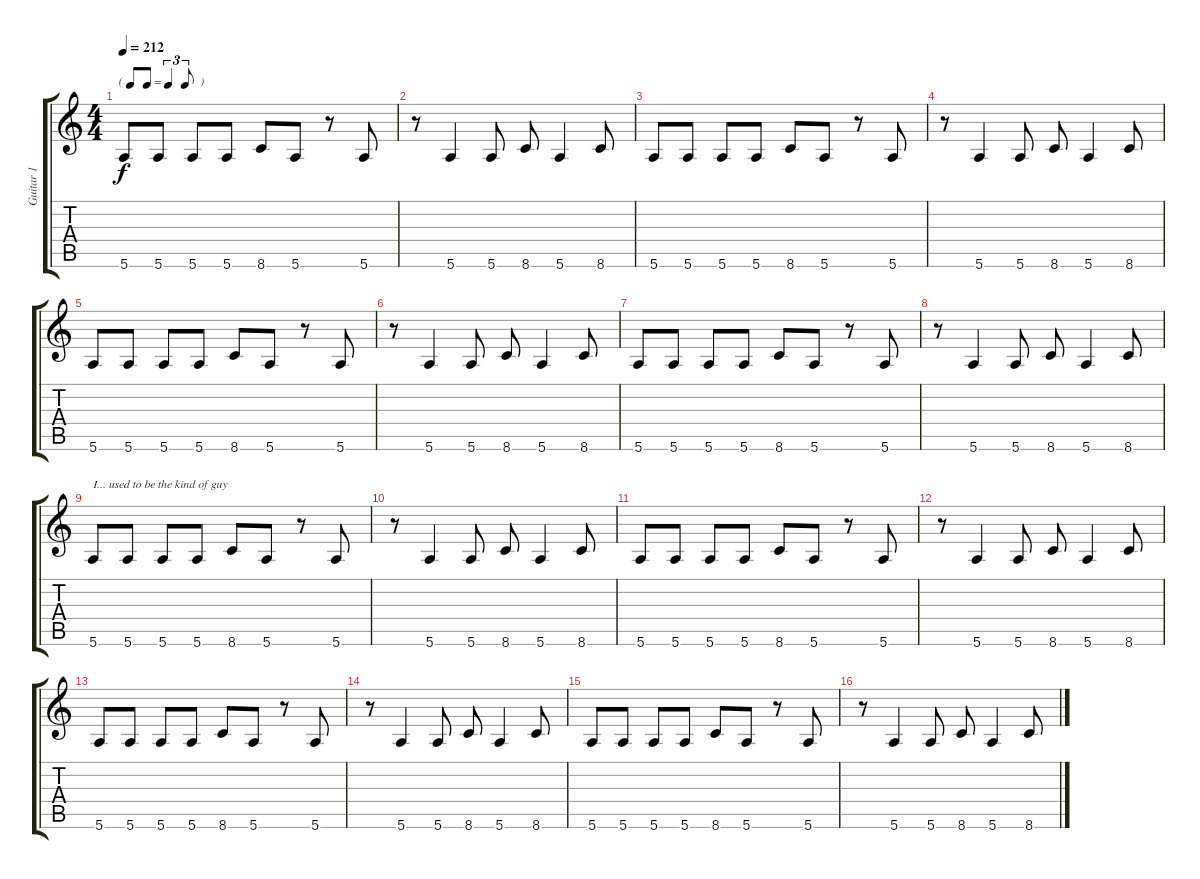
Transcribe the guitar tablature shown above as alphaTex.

\track ("Guitar 1" "Guitar 1") {instrument distortionguitar}
\staff {score tabs}
\tuning (E4 B3 G3 D3 A2 E2) {hide}
\ts (4 4)
\tf triplet8th
\tempo 212
\clef g2
\ks c
5.6.8{dy f instrument distortionguitar} 5.6.8 5.6.8 5.6.8 8.6.8 5.6.8 r.8 5.6.8 |
r.8 5.6.4 5.6.8 8.6.8 5.6.4 8.6.8 |
5.6.8 5.6.8 5.6.8 5.6.8 8.6.8 5.6.8 r.8 5.6.8 |
r.8 5.6.4 5.6.8 8.6.8 5.6.4 8.6.8 |
5.6.8 5.6.8 5.6.8 5.6.8 8.6.8 5.6.8 r.8 5.6.8 |
r.8 5.6.4 5.6.8 8.6.8 5.6.4 8.6.8 |
5.6.8 5.6.8 5.6.8 5.6.8 8.6.8 5.6.8 r.8 5.6.8 |
r.8 5.6.4 5.6.8 8.6.8 5.6.4 8.6.8 |
5.6.8{txt "I... used to be the kind of guy"} 5.6.8 5.6.8 5.6.8 8.6.8 5.6.8 r.8 5.6.8 |
r.8 5.6.4 5.6.8 8.6.8 5.6.4 8.6.8 |
5.6.8 5.6.8 5.6.8 5.6.8 8.6.8 5.6.8 r.8 5.6.8 |
r.8 5.6.4 5.6.8 8.6.8 5.6.4 8.6.8 |
5.6.8 5.6.8 5.6.8 5.6.8 8.6.8 5.6.8 r.8 5.6.8 |
r.8 5.6.4 5.6.8 8.6.8 5.6.4 8.6.8 |
5.6.8 5.6.8 5.6.8 5.6.8 8.6.8 5.6.8 r.8 5.6.8 |
r.8 5.6.4 5.6.8 8.6.8 5.6.4 8.6.8
